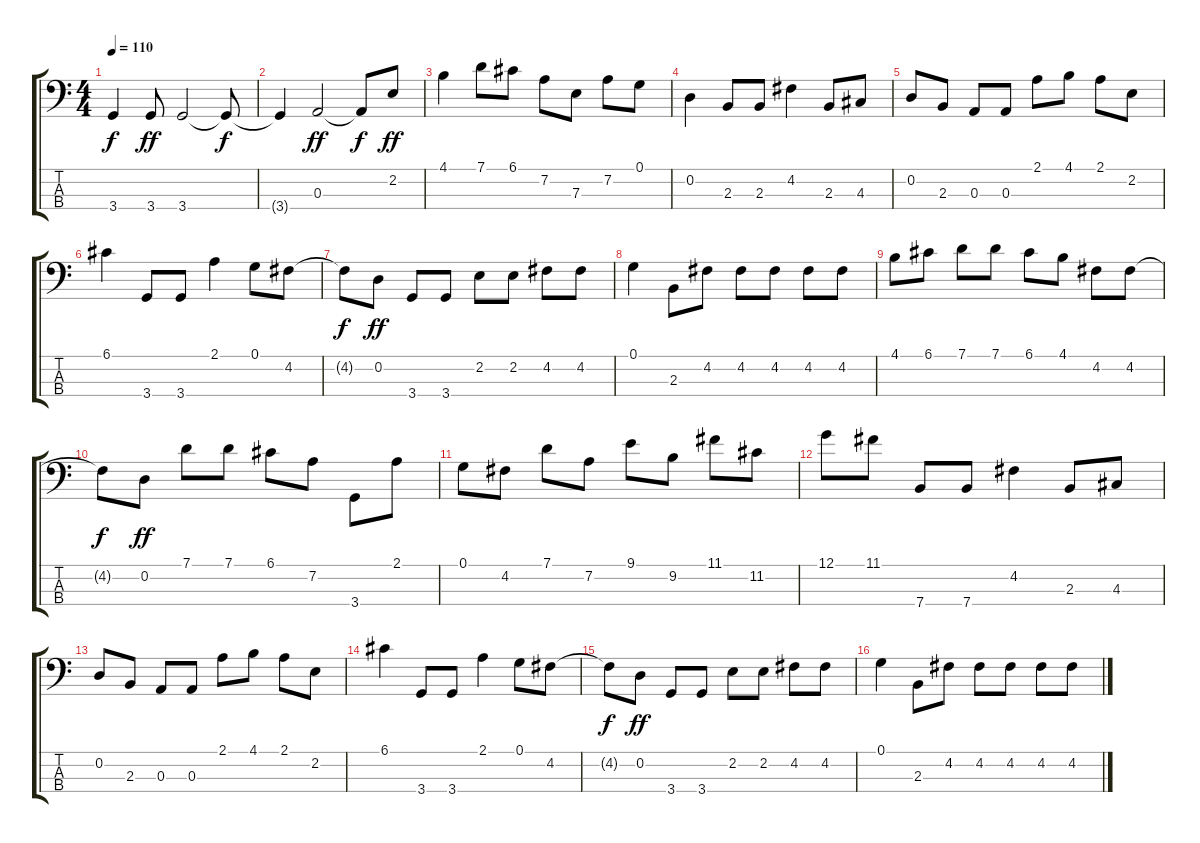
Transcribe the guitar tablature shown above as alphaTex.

\track "" {instrument electricbassfinger}
\staff {score tabs}
\tuning (G2 D2 A1 E1) {hide}
\ts (4 4)
\tempo 110
\clef f4
\ks c
3.4{t}.4{dy f} 3.4.8{dy ff} 3.4.2 3.4{t}.8{dy f} |
3.4{t}.4 0.3.2{dy ff} 0.3{t}.8{dy f} 2.2.8{dy ff} |
4.1.4 7.1.8 6.1.8 7.2.8 7.3.8 7.2.8 0.1.8 |
0.2.4 2.3.8 2.3.8 4.2.4 2.3.8 4.3.8 |
0.2.8 2.3.8 0.3.8 0.3.8 2.1.8 4.1.8 2.1.8 2.2.8 |
6.1.4 3.4.8 3.4.8 2.1.4 0.1.8 4.2.8 |
4.2{t}.8{dy f} 0.2.8{dy ff} 3.4.8 3.4.8 2.2.8 2.2.8 4.2.8 4.2.8 |
0.1.4 2.3.8 4.2.8 4.2.8 4.2.8 4.2.8 4.2.8 |
4.1.8 6.1.8 7.1.8 7.1.8 6.1.8 4.1.8 4.2.8 4.2.8 |
4.2{t}.8{dy f} 0.2.8{dy ff} 7.1.8 7.1.8 6.1.8 7.2.8 3.4.8 2.1.8 |
0.1.8 4.2.8 7.1.8 7.2.8 9.1.8 9.2.8 11.1.8 11.2.8 |
12.1.8 11.1.8 7.4.8 7.4.8 4.2.4 2.3.8 4.3.8 |
0.2.8 2.3.8 0.3.8 0.3.8 2.1.8 4.1.8 2.1.8 2.2.8 |
6.1.4 3.4.8 3.4.8 2.1.4 0.1.8 4.2.8 |
4.2{t}.8{dy f} 0.2.8{dy ff} 3.4.8 3.4.8 2.2.8 2.2.8 4.2.8 4.2.8 |
0.1.4 2.3.8 4.2.8 4.2.8 4.2.8 4.2.8 4.2.8
